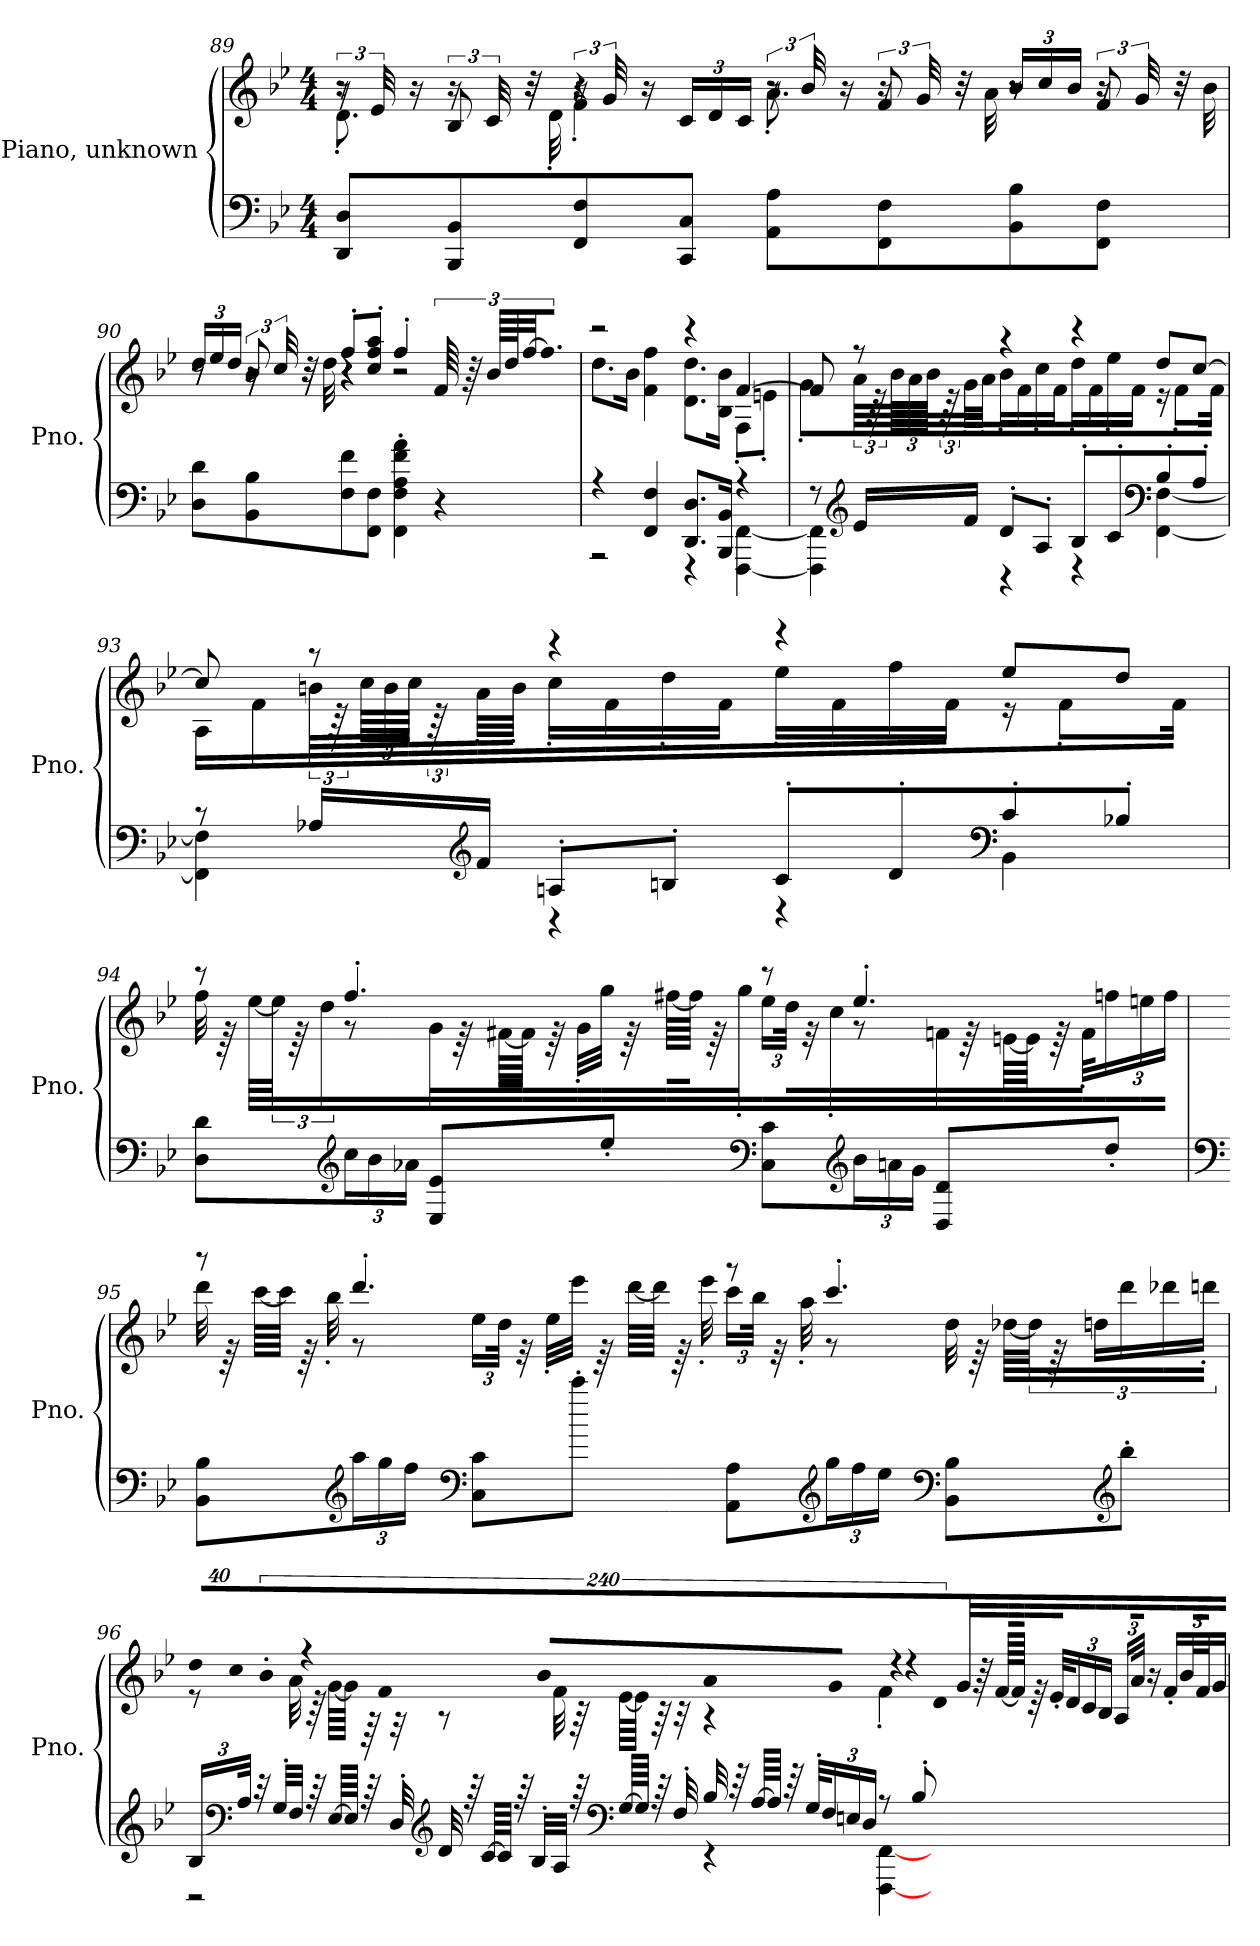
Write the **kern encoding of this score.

**kern	**kern
*part1	*part1
*staff2	*staff1
*I"Piano, unknown	*
*I'Pno.	*
!!LO:PB:g=z
*clefF4	*clefG2
*k[b-e-]	*k[b-e-]
*M4/4	*M4/4
=89	=89
*	*^
*	*	*^
8DD/ 8D/L	24r	8.d'\	8r
.	48e-/	.	.
.	16r	.	.
8BBB-/ 8BB-/	24r	.	8B-/
.	48c/	.	.
.	16r	32r	.
.	.	32d'\	.
8FF/ 8F/	24r	4f'\	4r
.	48g/	.	.
.	16r	.	.
*	*Xbrackettup	*	*
8CC/ 8C/J	24c/LL	.	.
.	24d/	.	.
.	24c/JJ	.	.
*	*brackettup	*	*
8AA\ 8A\L	24r	8.a'\	8r
.	48b-/	.	.
.	16r	.	.
8FF\ 8F\	24r	.	8f/
.	48g/	.	.
.	16r	32r	.
.	.	32a\	.
*	*Xbrackettup	*	*
8BB-\ 8B-\	24b-/LL	8r	8r
.	24cc/	.	.
.	24b-/JJ	.	.
*	*brackettup	*	*
8FF\ 8F\J	24r	16r	8f/
.	48g/	.	.
.	16r	32r	.
.	.	32b-\	.
!!LO:LB:g=z	!!	!!
=90	=90	=90	=90
*	*Xbrackettup	*	*
8D\ 8d\L	24dd/LL	8r	8r
.	24ee-/	.	.
.	24dd/JJ	.	.
*	*brackettup	*	*
8BB-\ 8B-\	24r	16r	8b-/
.	48cc/	.	.
.	16r	32r	.
.	.	32dd\	.
8F\ 8f\	8ff'/L	4r	4r
8FF\ 8F\J	8cc/' 8ff/' 8aa/'J	.	.
4FF\' 4F\' 4A\' 4f\' 4a\'	4ff'/	2r	2r
4r	96f/	.	.
.	96r	.	.
.	96b-/LLLL	.	.
*	*Xbrackettup	*	*
.	96dd/J	.	.
.	[48ff/JJ	.	.
.	8.ff/J]	.	.
*	*	*v	*v
=91	=91	=91
*^	*	*
4r	2r	2r	8.dd\L
.	.	.	16b-\Jk
4FF/ 4F/	.	.	4f\ 4ff\
8.DD/ 8.D/L	4r	4r	8.d\ 8.dd\L
16BBB-/ 16BB-/Jk	.	.	16B-\ 16b-\Jk
4r	[4FFF\ [4FF\	[4f/	8F'\L
.	.	.	8en'\J
!!LO:LB:g=z	!!
=92	=92	=92	=92
8r	4FFF\] 4FF\]	8f/]	8g'\L
*clefG2	*	*	*
*	*	*	*brackettup
16e-/LL	.	8r	96a\Jkkk
.	.	.	96r
.	.	.	96b-\LLLL
.	.	.	96a\
.	.	.	96b-\JJJJ
.	.	.	96r
16f/JJ	.	.	32g'\LLL
.	.	.	32a'\JJJ
8d'/L	4r	4r	16b-'\LL
.	.	.	16f\
8A'/J	.	.	16cc'\
.	.	.	16f\JJ
8B-'/L	4r	4r	16dd'\LL
.	.	.	16f\
8c'/	.	.	16ee-'\
.	.	.	16f\JJ
*clefF4	*	*	*
8B-'/	[4FF\ [4F\	8dd/L	16r
.	.	.	8f'\L
8A'/J	.	[8cc/J	.
.	.	.	16f\Jk
!!LO:LB:g=z	!!
=93	=93	=93	=93
8r	4FF\] 4F\]	8cc/]	16A\LL
.	.	.	16f\
16A-X/LL	.	8r	96bn\JJkk
.	.	.	96r
.	.	.	96cc\LLLL
.	.	.	96b\
.	.	.	96cc\JJJJ
.	.	.	96r
*clefG2	*	*	*
16f/JJ	.	.	32a'\LLL
.	.	.	32b'\JJJ
8An'/L	4r	4r	16cc'\LL
.	.	.	16f\
8Bn'/J	.	.	16dd'\
.	.	.	16f\JJ
8c'/L	4r	4r	16ee-'\LL
.	.	.	16f\
8d'/	.	.	16ff'\
.	.	.	16f\JJ
*clefF4	*	*	*
8c'/	4BB-\	8ee-/L	16r
.	.	.	8f'\L
8B-X'/J	.	8dd/J	.
.	.	.	16f\Jk
*v	*v	*	*
!!LO:LB:g=z	!!
=94	=94	=94
8D\ 8d\L	8r	32ff\
.	.	64r
.	.	[64ee-\LLLL
.	.	96ee-\JJJJ]
.	.	96r
.	.	24dd\
*clefG2	*	*
*Xbrackettup	*	*
24cc\L	4.ff'/	8r
24b-\	.	.
24a-X\JJ	.	.
8E-/ 8e-/L	.	32g\
.	.	64r
.	.	[64f#X\LLLL
.	.	64f#\JJJJ]
.	.	64r
.	.	32g'\LLL
8ee-'/J	.	32gg\JJJ
.	.	64r
.	.	[64ff#X\LLLL
.	.	64ff#\JJJJ]
.	.	64r
.	.	32gg'\
*clefF4	*	*
*	*	*Xbrackettup
8C\ 8c\L	8r	24ee-\LL
.	.	48dd\JJk
.	.	32r
.	.	32cc'\
*clefG2	*	*
24b-\L	4.ee-'/	8r
24an\	.	.
24g\JJ	.	.
8D/ 8d/L	.	32fn\
.	.	64r
.	.	[64en\LLLL
.	.	64e\JJJJ]
.	.	64r
.	.	32f'\KLL
8dd'/J	.	24ffn\
.	.	24een\
.	.	24ff\JJ
!!LO:LB:g=z	!!
=95	=95	=95
*clefF4	*	*
8BB-\ 8B-\L	8r	32ddd\
.	.	64r
.	.	[64ccc\LLLL
.	.	64ccc\JJJJ]
.	.	64r
.	.	32bb-'\
*clefG2	*	*
24aa\L	4.ddd'/	8r
24gg\	.	.
24ff\JJ	.	.
*clefF4	*	*
8C\ 8c\L	.	24ee-\LL
.	.	48dd\JJk
.	.	32r
.	.	32ee-'\LLL
8ccc'\J	.	32eee-\JJJ
.	.	64r
.	.	[64ddd\LLLL
.	.	64ddd\JJJJ]
.	.	64r
.	.	32eee-'\
8AA\ 8A\L	8r	24ccc\LL
.	.	48bb-\JJk
.	.	32r
.	.	32aa'\
*clefG2	*	*
24gg\L	4.ccc'/	8r
24ff\	.	.
24ee-\JJ	.	.
*clefF4	*	*
8BB-\ 8B-\L	.	32dd\
.	.	64r
.	.	[64dd-X\LLLL
*	*	*brackettup
.	.	96dd-\JJJJ]
.	.	96r
.	.	24ddn\LL
*clefG2	*	*
*	*	*Xbrackettup
8bb-'\J	.	24ddd\
.	.	24ddd-X\
.	.	24dddn'\JJ
!!LO:PB:g=z	!!
=96	=96	=96
*^	*	*
*	*	*brackettup	*
!	!	!LO:N:vis=32	!
24B-/LL	2r	640%23dd/LLL	8r
!	!	!LO:N:vis=32	!
.	.	640%23cc/J	.
*clefF4	*	*	*
48A/JJk	.	.	.
32r	.	.	.
!	!	!LO:N:vis=16	!
.	.	1920%137b-'/JJ	.
32G'/LLL	.	.	.
32F/JJJ	.	.	32a\
!	!	!LO:N:vis=16	!
.	.	1920%137r	.
64r	.	.	64r
[64E-/LLLL	.	.	[64g\LLLL
64E-/JJJJ]	.	.	64g\JJJJ]
64r	.	.	64r
!	!	!LO:N:vis=32	!
.	.	640%23f/	.
32D'/	.	.	32r
*clefG2	*	*	*
32d/	.	.	8r
!	!	!LO:N:vis=32	!
.	.	640%23b-/LLL	.
64r	.	.	.
!	!	!LO:N:vis=32	!
.	.	640%23a/	.
[64c/LLLL	.	.	.
64c/JJJJ]	.	.	.
!	!	!LO:N:vis=32	!
.	.	640%23g/JJJ	.
64r	.	.	.
32B-'/LLL	.	.	.
!	!	!LO:N:vis=16	!
.	.	1920%137r	.
32A/JJJ	.	.	32f\
64r	.	.	64r
*clefF4	*	*	*
[64G/LLLL	.	.	[64e-\LLLL
!	!	!LO:N:vis=32	!
.	.	640%23r	.
64G/JJJJ]	.	.	64e-\JJJJ]
64r	.	.	64r
!	!	!LO:N:vis=32	!
.	.	640%23d/	.
32F'/	.	.	32r
32B-/	4r	.	4r
.	.	32g/	.
64r	.	.	.
.	.	64r	.
[64A/LLLL	.	.	.
.	.	[64f/LLLL	.
64A/JJJJ]	.	.	.
.	.	64f/JJJJ]	.
64r	.	.	.
.	.	64r	.
32G'/KLL	.	.	.
.	.	32e-'/KLL	.
24F/	.	.	.
*	*	*Xbrackettup	*
.	.	24d/	.
24En/	.	.	.
.	.	24c/	.
24D/JJ	.	.	.
.	.	24B-/JJ	.
8r	[4FFF\ [4FF\	.	4f'\
.	.	24A/LL	.
.	.	48a/JJk	.
.	.	16r	.
8B-'/	.	.	.
.	.	24f'/LL	.
.	.	48b-/L	.
.	.	48f/J	.
.	.	24g/JJ	.
640ryy	640ryy	.	640ryy
*v	*v	*	*
*	*v	*v
=	=
*-	*-
